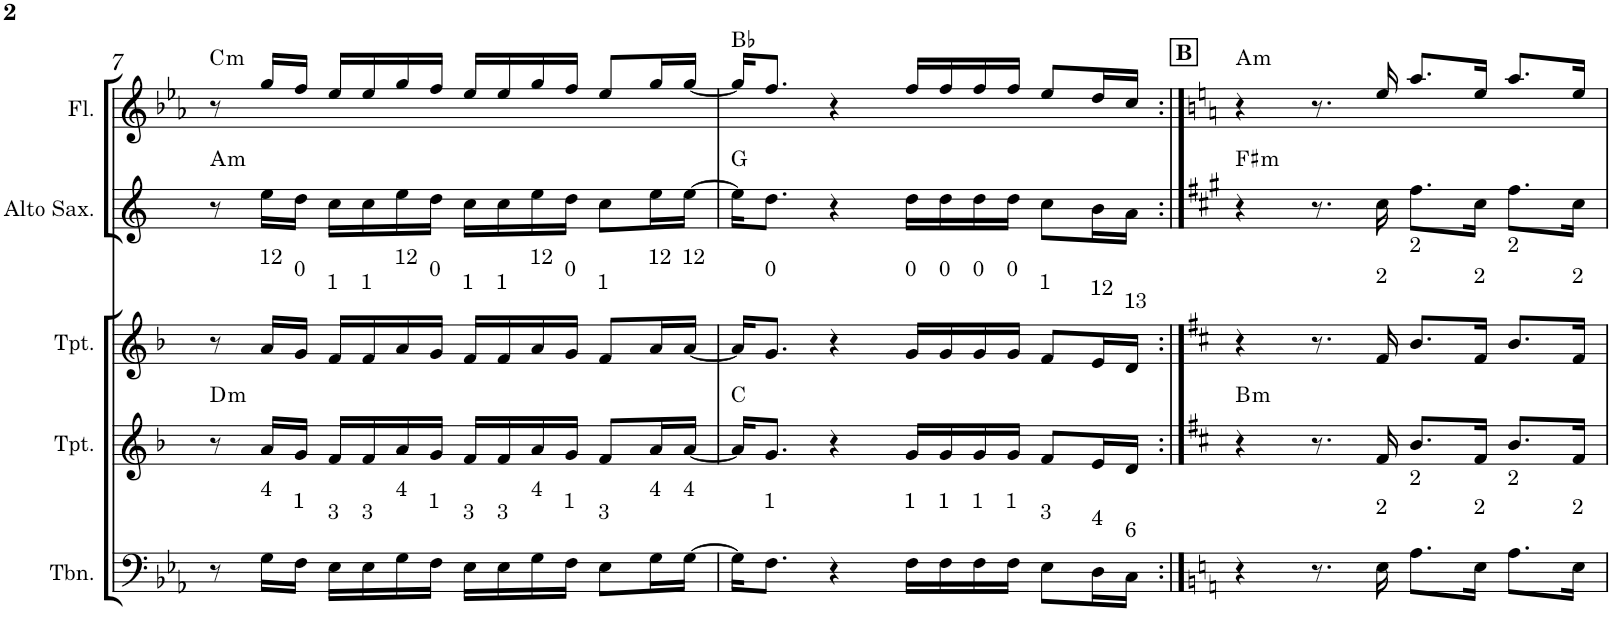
**kern	**kern	**harte	**kern	**kern	**harte	**kern	**harte
*part5	*part4	*part4	*part3	*part2	*part2	*part1	*part1
*staff5	*staff4	*	*staff3	*staff2	*	*staff1	*
*I"C clavF	*I"Bb	*	*I"Bb - Pirata	*I"Eb	*	*I"C clavG	*
!!LO:PB:g=z
*clefF4	*clefG2	*	*clefG2	*clefG2	*	*clefG2	*
*	*Trd1c2	*	*Trd1c2	*Trd5c9	*	*	*
*k[b-e-a-]	*k[b-]	*	*k[b-]	*k[]	*	*k[b-e-a-]	*
*E-:	*F:	*	*F:	*	*	*E-:	*
*M4/4	*M4/4	*	*M4/4	*M4/4	*	*M4/4	*
=7	=7	=7	=7	=7	=7	=7	=7
!	!	!LO:H:kt=m	!	!	!LO:H:kt=m	!	!LO:H:kt=m
8r	8r	D:min	8r	8r	A:min	8r	C:min
!	!	!	!LO:TX:a:t=12	!	!	!	!
!LO:TX:a:t=4	!	!	!	!	!	!	!
16G\LL	16a/LL	.	16a/LL	16ee\LL	.	16gg/LL	.
!	!	!	!LO:TX:a:t=0	!	!	!	!
!LO:TX:a:t=1	!	!	!	!	!	!	!
16F\JJ	16g/JJ	.	16g/JJ	16dd\JJ	.	16ff/JJ	.
!	!	!	!LO:TX:a:t=1	!	!	!	!
!LO:TX:a:t=3	!	!	!	!	!	!	!
16E-\LL	16f/LL	.	16f/LL	16cc\LL	.	16ee-/LL	.
!	!	!	!LO:TX:a:t=1	!	!	!	!
!LO:TX:a:t=3	!	!	!	!	!	!	!
16E-\	16f/	.	16f/	16cc\	.	16ee-/	.
!	!	!	!LO:TX:a:t=12	!	!	!	!
!LO:TX:a:t=4	!	!	!	!	!	!	!
16G\	16a/	.	16a/	16ee\	.	16gg/	.
!	!	!	!LO:TX:a:t=0	!	!	!	!
!LO:TX:a:t=1	!	!	!	!	!	!	!
16F\JJ	16g/JJ	.	16g/JJ	16dd\JJ	.	16ff/JJ	.
!	!	!	!LO:TX:a:t=1	!	!	!	!
!LO:TX:a:t=3	!	!	!	!	!	!	!
16E-\LL	16f/LL	.	16f/LL	16cc\LL	.	16ee-/LL	.
!	!	!	!LO:TX:a:t=1	!	!	!	!
!LO:TX:a:t=3	!	!	!	!	!	!	!
16E-\	16f/	.	16f/	16cc\	.	16ee-/	.
!	!	!	!LO:TX:a:t=12	!	!	!	!
!LO:TX:a:t=4	!	!	!	!	!	!	!
16G\	16a/	.	16a/	16ee\	.	16gg/	.
!	!	!	!LO:TX:a:t=0	!	!	!	!
!LO:TX:a:t=1	!	!	!	!	!	!	!
16F\JJ	16g/JJ	.	16g/JJ	16dd\JJ	.	16ff/JJ	.
!	!	!	!LO:TX:a:t=1	!	!	!	!
!LO:TX:a:t=3	!	!	!	!	!	!	!
8E-\L	8f/L	.	8f/L	8cc\L	.	8ee-/L	.
!	!	!	!LO:TX:a:t=12	!	!	!	!
!LO:TX:a:t=4	!	!	!	!	!	!	!
16G\L	16a/L	.	16a/L	16ee\L	.	16gg/L	.
!	!	!	!LO:TX:a:t=12	!	!	!	!
!LO:TX:a:t=4	!	!	!	!	!	!	!
[>16G\JJ	[<16a/JJ	.	[<16a/JJ	[>16ee\JJ	.	[<16gg/JJ	.
=8	=8	=8	=8	=8	=8	=8	=8
16G\KL]	16a/KL]	C:maj	16a/KL]	16ee\KL]	G:maj	16gg/KL]	Bb:maj
!	!	!	!LO:TX:a:t=0	!	!	!	!
!LO:TX:a:t=1	!	!	!	!	!	!	!
8.F\J	8.g/J	.	8.g/J	8.dd\J	.	8.ff/J	.
4r	4r	.	4r	4r	.	4r	.
!	!	!	!LO:TX:a:t=0	!	!	!	!
!LO:TX:a:t=1	!	!	!	!	!	!	!
16F\LL	16g/LL	.	16g/LL	16dd\LL	.	16ff/LL	.
!	!	!	!LO:TX:a:t=0	!	!	!	!
!LO:TX:a:t=1	!	!	!	!	!	!	!
16F\	16g/	.	16g/	16dd\	.	16ff/	.
!	!	!	!LO:TX:a:t=0	!	!	!	!
!LO:TX:a:t=1	!	!	!	!	!	!	!
16F\	16g/	.	16g/	16dd\	.	16ff/	.
!	!	!	!LO:TX:a:t=0	!	!	!	!
!LO:TX:a:t=1	!	!	!	!	!	!	!
16F\JJ	16g/JJ	.	16g/JJ	16dd\JJ	.	16ff/JJ	.
!	!	!	!LO:TX:a:t=1	!	!	!	!
!LO:TX:a:t=3	!	!	!	!	!	!	!
8E-\L	8f/L	.	8f/L	8cc\L	.	8ee-/L	.
!	!	!	!LO:TX:a:t=12	!	!	!	!
!LO:TX:a:t=4	!	!	!	!	!	!	!
16D\L	16e/L	.	16e/L	16b\L	.	16dd/L	.
!	!	!	!LO:TX:a:t=13	!	!	!	!
!LO:TX:a:t=6	!	!	!	!	!	!	!
16C\JJ	16d/JJ	.	16d/JJ	16a\JJ	.	16cc/JJ	.
!!LO:REH:place=s1:a:B:cj:t=B
=9:|!	=9:|!	=9:|!	=9:|!	=9:|!	=9:|!	=9:|!	=9:|!
*k[]	*k[f#c#]	*	*k[f#c#]	*k[f#c#g#]	*	*k[]	*
*C:	*D:	*	*D:	*A:	*	*C:	*
!	!	!LO:H:kt=m	!	!	!LO:H:kt=m	!	!LO:H:kt=m
4r	4r	B:min	4r	4r	F#:min	4r	A:min
8.r	8.r	.	8.r	8.r	.	8.r	.
!	!	!	!LO:TX:a:t=2	!	!	!	!
!LO:TX:a:t=2	!	!	!	!	!	!	!
16E\	16f#/	.	16f#/	16cc#\	.	16ee/	.
!	!	!	!LO:TX:a:t=2	!	!	!	!
!LO:TX:a:t=2	!	!	!	!	!	!	!
8.A\L	8.b/L	.	8.b/L	8.ff#\L	.	8.aa/L	.
!	!	!	!LO:TX:a:t=2	!	!	!	!
!LO:TX:a:t=2	!	!	!	!	!	!	!
16E\Jk	16f#/Jk	.	16f#/Jk	16cc#\Jk	.	16ee/Jk	.
!	!	!	!LO:TX:a:t=2	!	!	!	!
!LO:TX:a:t=2	!	!	!	!	!	!	!
8.A\L	8.b/L	.	8.b/L	8.ff#\L	.	8.aa/L	.
!	!	!	!LO:TX:a:t=2	!	!	!	!
!LO:TX:a:t=2	!	!	!	!	!	!	!
16E\Jk	16f#/Jk	.	16f#/Jk	16cc#\Jk	.	16ee/Jk	.
=	=	=	=	=	=	=	=
*-	*-	*-	*-	*-	*-	*-	*-
